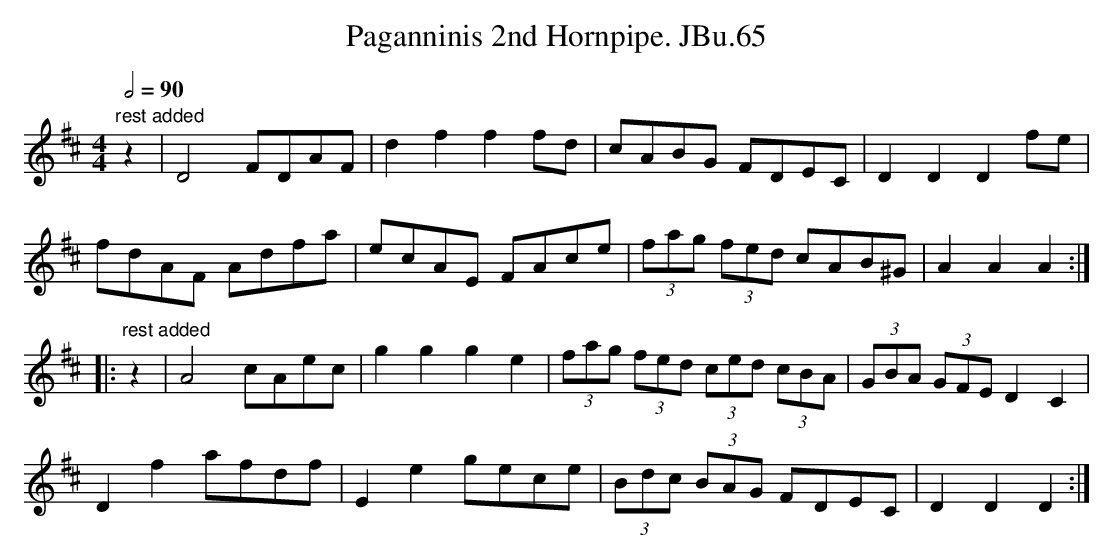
X:1
T:Paganninis 2nd Hornpipe. JBu.65
M:4/4
L:1/8
Q:1/2=90
K:D
"rest added"z2|D4FDAF|d2f2f2fd|cABG FDEC|D2D2D2 fe|
fdAF Adfa|ecAE FAce|(3fag (3fed cAB^G|A2A2A2:|
|:"rest added"z2|A4cAec|g2g2g2e2|(3fag (3fed (3ced (3cBA|(3GBA (3GFE D2C2|
D2f2afdf|E2e2gece|(3Bdc (3BAG FDEC|D2D2D2:|
